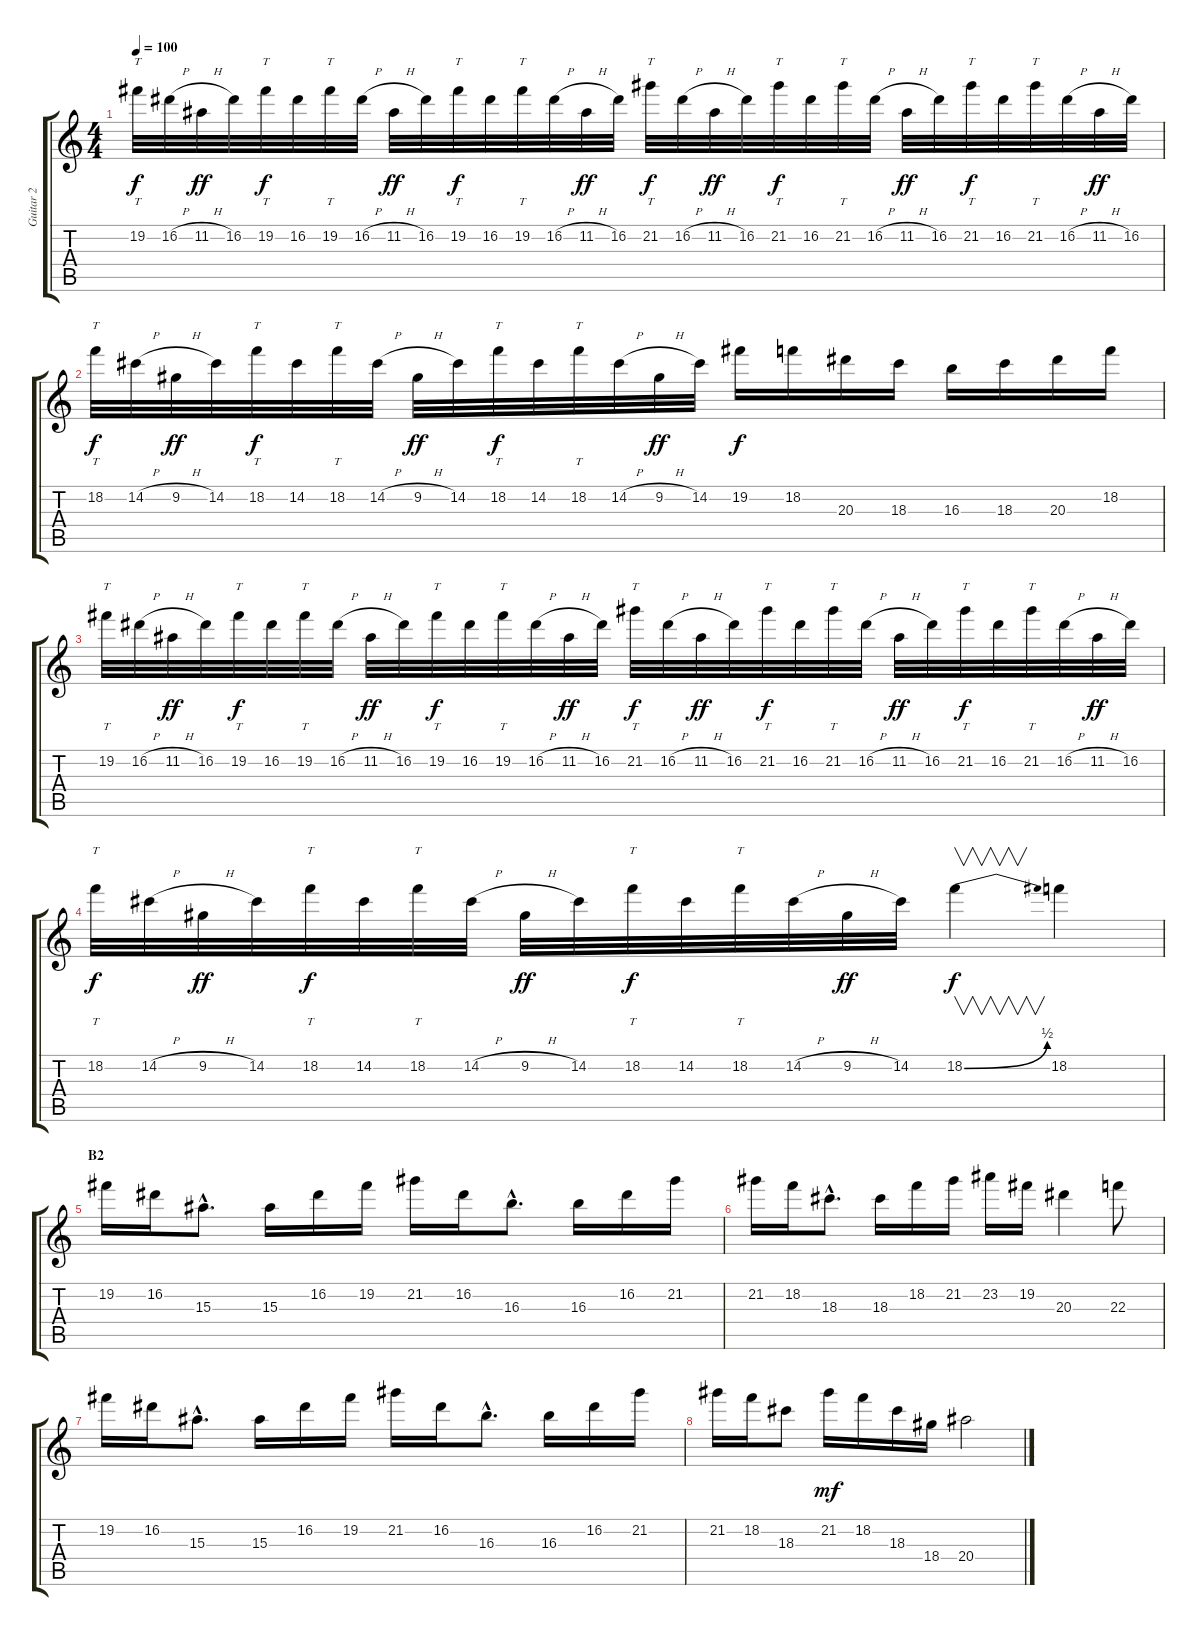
\track ("Guitar 2" "Guitar 2") {instrument overdrivenguitar}
\staff {score tabs}
\tuning (E4 B3 G3 D3 A2 E2) {hide}
\ts (4 4)
\tempo 100
\clef g2
\ks c
19.2.32{tt dy f} 16.2{h}.32 11.2{h}.32{dy ff} 16.2.32 19.2.32{tt dy f} 16.2.32 19.2.32{tt} 16.2{h}.32 11.2{h}.32{dy ff} 16.2.32 19.2.32{tt dy f} 16.2.32 19.2.32{tt} 16.2{h}.32 11.2{h}.32{dy ff} 16.2.32 21.2.32{tt dy f} 16.2{h}.32 11.2{h}.32{dy ff} 16.2.32 21.2.32{tt dy f} 16.2.32 21.2.32{tt} 16.2{h}.32 11.2{h}.32{dy ff} 16.2.32 21.2.32{tt dy f} 16.2.32 21.2.32{tt} 16.2{h}.32 11.2{h}.32{dy ff} 16.2.32 |
18.2.32{tt dy f} 14.2{h}.32 9.2{h}.32{dy ff} 14.2.32 18.2.32{tt dy f} 14.2.32 18.2.32{tt} 14.2{h}.32 9.2{h}.32{dy ff} 14.2.32 18.2.32{tt dy f} 14.2.32 18.2.32{tt} 14.2{h}.32 9.2{h}.32{dy ff} 14.2.32 19.2.16{dy f} 18.2.16 20.3.16 18.3.16 16.3.16 18.3.16 20.3.16 18.2.16 |
19.2.32{tt} 16.2{h}.32 11.2{h}.32{dy ff} 16.2.32 19.2.32{tt dy f} 16.2.32 19.2.32{tt} 16.2{h}.32 11.2{h}.32{dy ff} 16.2.32 19.2.32{tt dy f} 16.2.32 19.2.32{tt} 16.2{h}.32 11.2{h}.32{dy ff} 16.2.32 21.2.32{tt dy f} 16.2{h}.32 11.2{h}.32{dy ff} 16.2.32 21.2.32{tt dy f} 16.2.32 21.2.32{tt} 16.2{h}.32 11.2{h}.32{dy ff} 16.2.32 21.2.32{tt dy f} 16.2.32 21.2.32{tt} 16.2{h}.32 11.2{h}.32{dy ff} 16.2.32 |
18.2.32{tt dy f} 14.2{h}.32 9.2{h}.32{dy ff} 14.2.32 18.2.32{tt dy f} 14.2.32 18.2.32{tt} 14.2{h}.32 9.2{h}.32{dy ff} 14.2.32 18.2.32{tt dy f} 14.2.32 18.2.32{tt} 14.2{h}.32 9.2{h}.32{dy ff} 14.2.32 18.2{be (bend 0 0 60 2)}.4{v dy f} 18.2.4 |
\section ("" "B2")
19.2.16 16.2.16 15.3{hac}.8{d} 15.3.16 16.2.16 19.2.16 21.2.16 16.2.16 16.3{hac}.8{d} 16.3.16 16.2.16 21.2.16 |
21.2.16 18.2.16 18.3{hac}.8{d} 18.3.16 18.2.16 21.2.16 23.2.16 19.2.16 20.3.4 22.3.8 |
19.2.16 16.2.16 15.3{hac}.8{d} 15.3.16 16.2.16 19.2.16 21.2.16 16.2.16 16.3{hac}.8{d} 16.3.16 16.2.16 21.2.16 |
21.2.16 18.2.16 18.3.8 21.2.16{dy mf} 18.2.16 18.3.16 18.4.16 20.4.2
